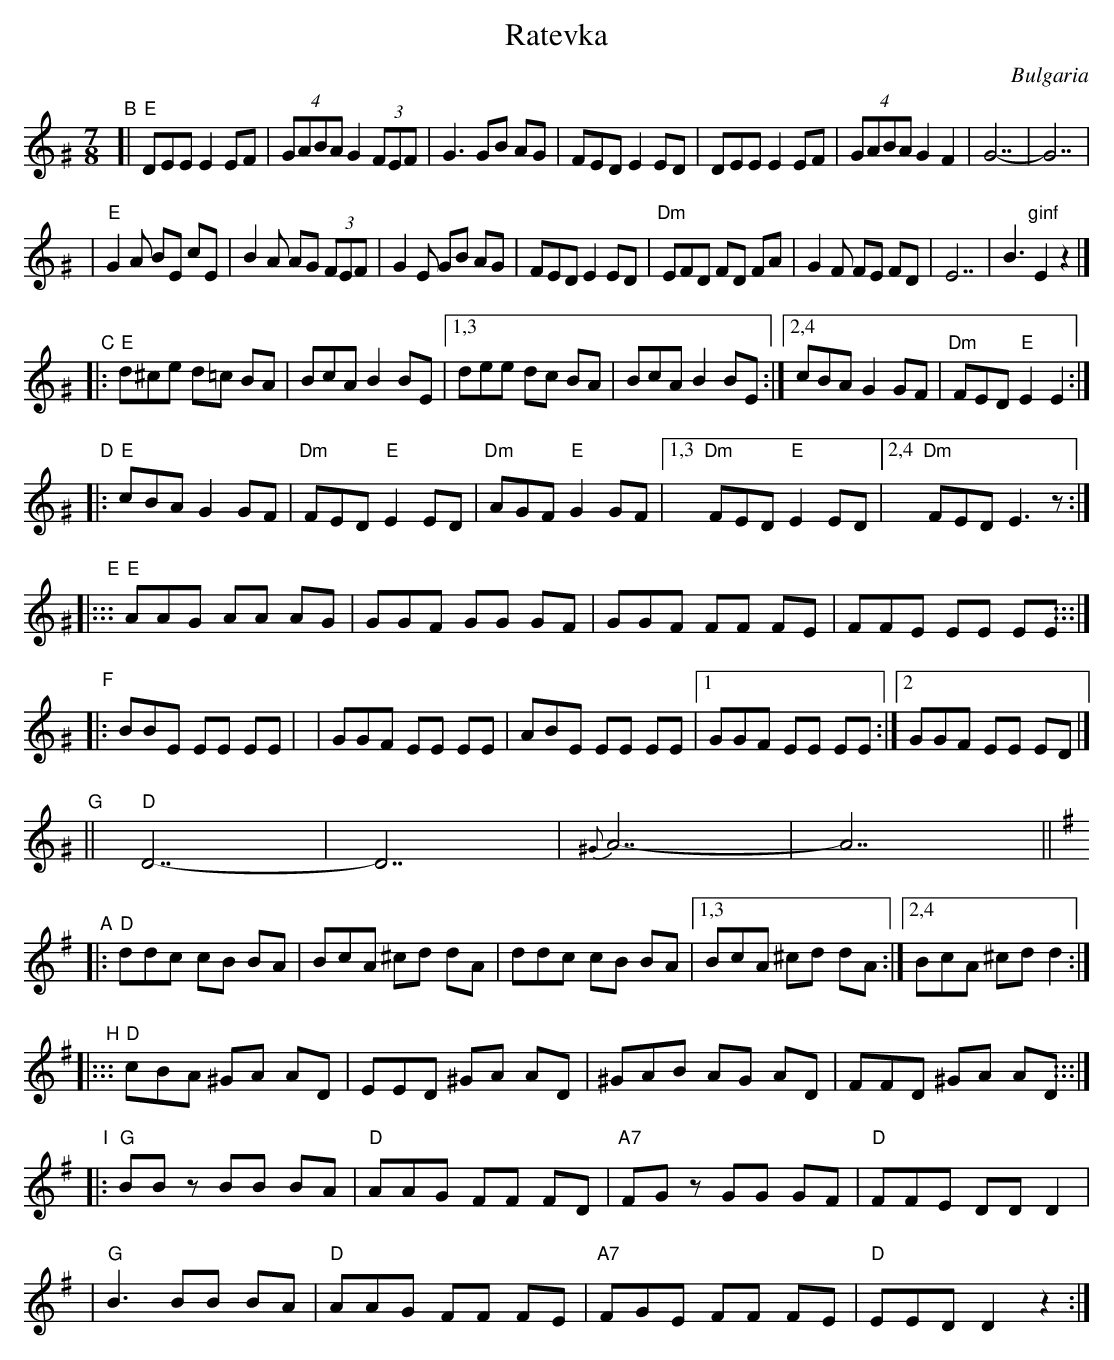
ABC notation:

X:1
T: Ratevka
O: Bulgaria
M: 7/8
L: 1/8
K: EPhr^G
"B"\
[| "E"DEE E2 EF | (4GABA G2 (3FEF | G3 GB AG | FED E2 ED \
|     DEE E2 EF | (4GABA G2 F2 | G7- | G7 |
|  "E"G2A BE cE | B2A AG (3FEF | G2E GB AG | FED E2 ED \
| "Dm"EFD FD FA | G2F FE FD | E7 | B3 "ginf"E2 z2 |]
"C"\
|: "E"d^ce d=c BA | BcA B2 BE |1,3 dee dc BA |  BcA B2 BE :|2,4 cBA G2 GF | "Dm"FED "E"E2 E2 :|
"D"\
|: "E"cBA G2 GF | "Dm"FED "E"E2 ED | "Dm"AGF "E"G2 GF |1,3 "Dm"FED "E"E2 ED |2,4 "Dm"FED E3 z :|
"E"\
|::: "E"AAG AA AG | GGF GG GF | GGF FF FE | FFE EE EE :::|
"F"\
|: BBE EE EE | | GGF EE EE | ABE EE EE |1 GGF EE EE :|2  GGF EE ED |]
"G"\
|| "D"D7- | D7 | {^G}A7- | A7 || [K:=G][K:Dmix]
"A"\
|: "D"ddc cB BA | BcA ^cd dA | ddc cB BA |1,3 BcA ^cd dA :|2,4 BcA ^cd d2 :|
"H"\
|::: "D"cBA ^GA AD | EED ^GA AD | ^GAB AG AD | FFD ^GA AD :::|
"I"\
|: "G"BBz BB BA | "D"AAG FF FD | "A7"FGz GG GF | "D"FFE DD D2 |
|  "G"B3  BB BA | "D"AAG FF FE | "A7"FGE FF FE | "D"EED D2 z2 :|
